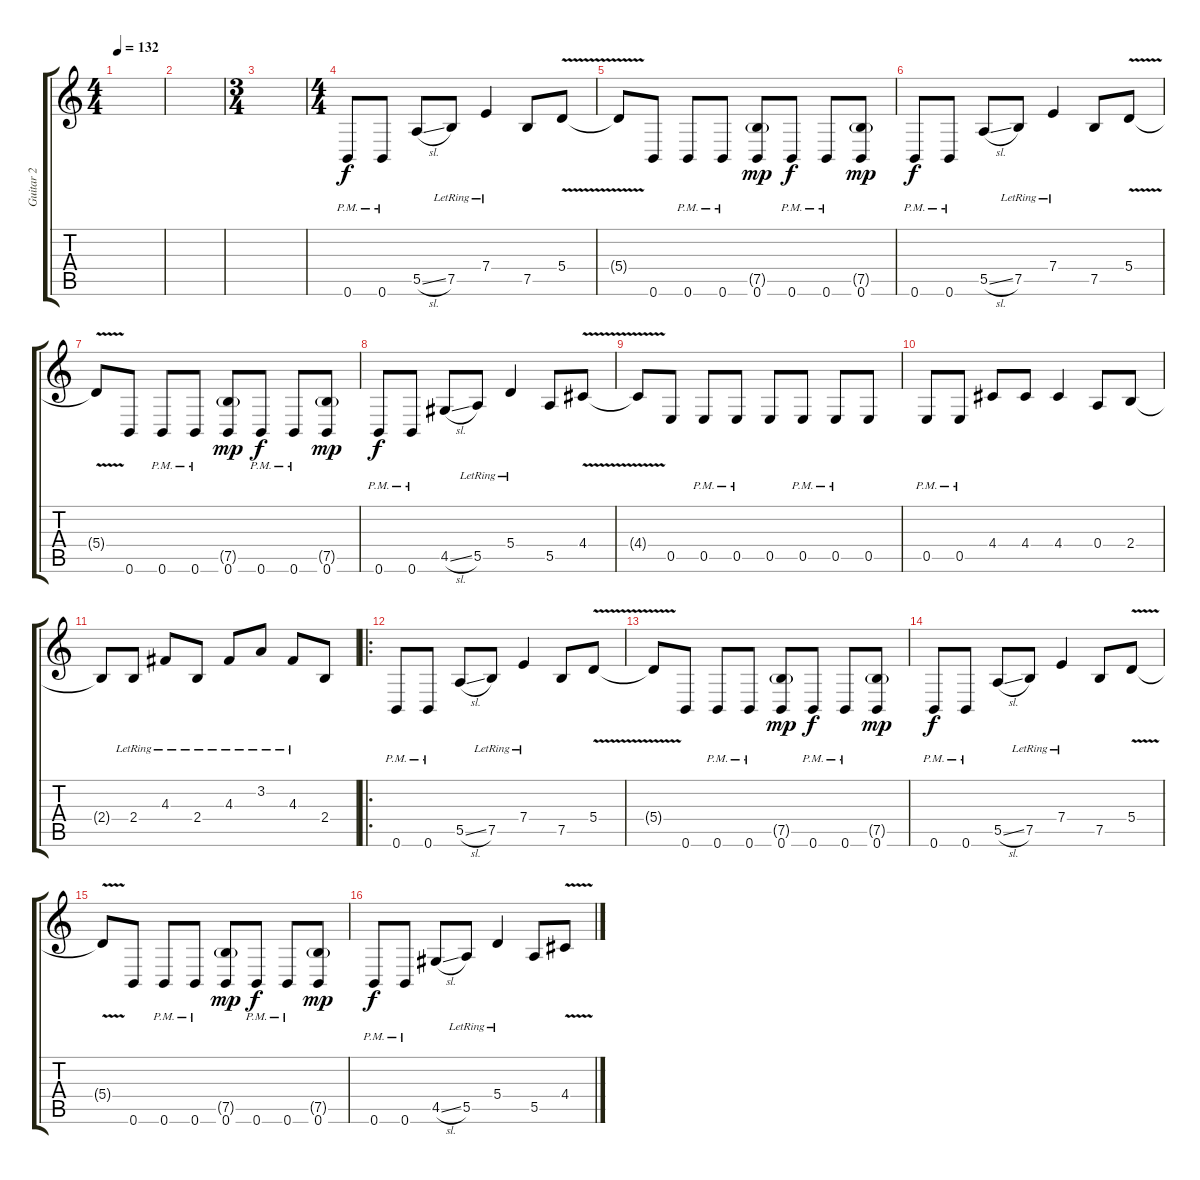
\track ("Guitar 2" "Guitar 2") {instrument distortionguitar}
\staff {score tabs}
\tuning (B3 Gb3 D3 A2 E2 B1) {hide}
\ts (4 4)
\tempo 132
\clef g2
\ks c
|
|
\ts (3 4)
|
\ts (4 4)
0.6{pm}.8{volume 12 instrument overdrivenguitar} 0.6{pm}.8 5.5{sl}.8 7.5{lr}.8 7.4{lr}.4 7.5.8 5.4{v}.8 |
5.4{t}.8 0.6.8 0.6{pm}.8 0.6{pm}.8 (7.5{g} 0.6).8{dy mp} 0.6{pm}.8{dy f} 0.6{pm}.8 (7.5{g} 0.6).8{dy mp} |
0.6{pm}.8{dy f} 0.6{pm}.8 5.5{sl}.8 7.5{lr}.8 7.4{lr}.4 7.5.8 5.4{v}.8 |
5.4{t}.8 0.6.8 0.6{pm}.8 0.6{pm}.8 (7.5{g} 0.6).8{dy mp} 0.6{pm}.8{dy f} 0.6{pm}.8 (7.5{g} 0.6).8{dy mp} |
0.6{pm}.8{dy f} 0.6{pm}.8 4.5{sl}.8 5.5{lr}.8 5.4{lr}.4 5.5.8 4.4{v}.8 |
4.4{t}.8 0.5.8 0.5{pm}.8 0.5{pm}.8 0.5.8 0.5{pm}.8 0.5{pm}.8 0.5.8 |
0.5{pm}.8 0.5{pm}.8 4.4.8 4.4.8 4.4.4 0.4.8 2.4.8 |
2.4{t}.8 2.4{lr}.8 4.3{lr}.8 2.4{lr}.8 4.3{lr}.8 3.2{lr}.8 4.3{lr}.8 2.4.8 |
\ro
0.6{pm}.8 0.6{pm}.8 5.5{sl}.8 7.5{lr}.8 7.4{lr}.4 7.5.8 5.4{v}.8 |
5.4{t}.8 0.6.8 0.6{pm}.8 0.6{pm}.8 (7.5{g} 0.6).8{dy mp} 0.6{pm}.8{dy f} 0.6{pm}.8 (7.5{g} 0.6).8{dy mp} |
0.6{pm}.8{dy f} 0.6{pm}.8 5.5{sl}.8 7.5{lr}.8 7.4{lr}.4 7.5.8 5.4{v}.8 |
5.4{t}.8 0.6.8 0.6{pm}.8 0.6{pm}.8 (7.5{g} 0.6).8{dy mp} 0.6{pm}.8{dy f} 0.6{pm}.8 (7.5{g} 0.6).8{dy mp} |
0.6{pm}.8{dy f} 0.6{pm}.8 4.5{sl}.8 5.5{lr}.8 5.4{lr}.4 5.5.8 4.4{v}.8
